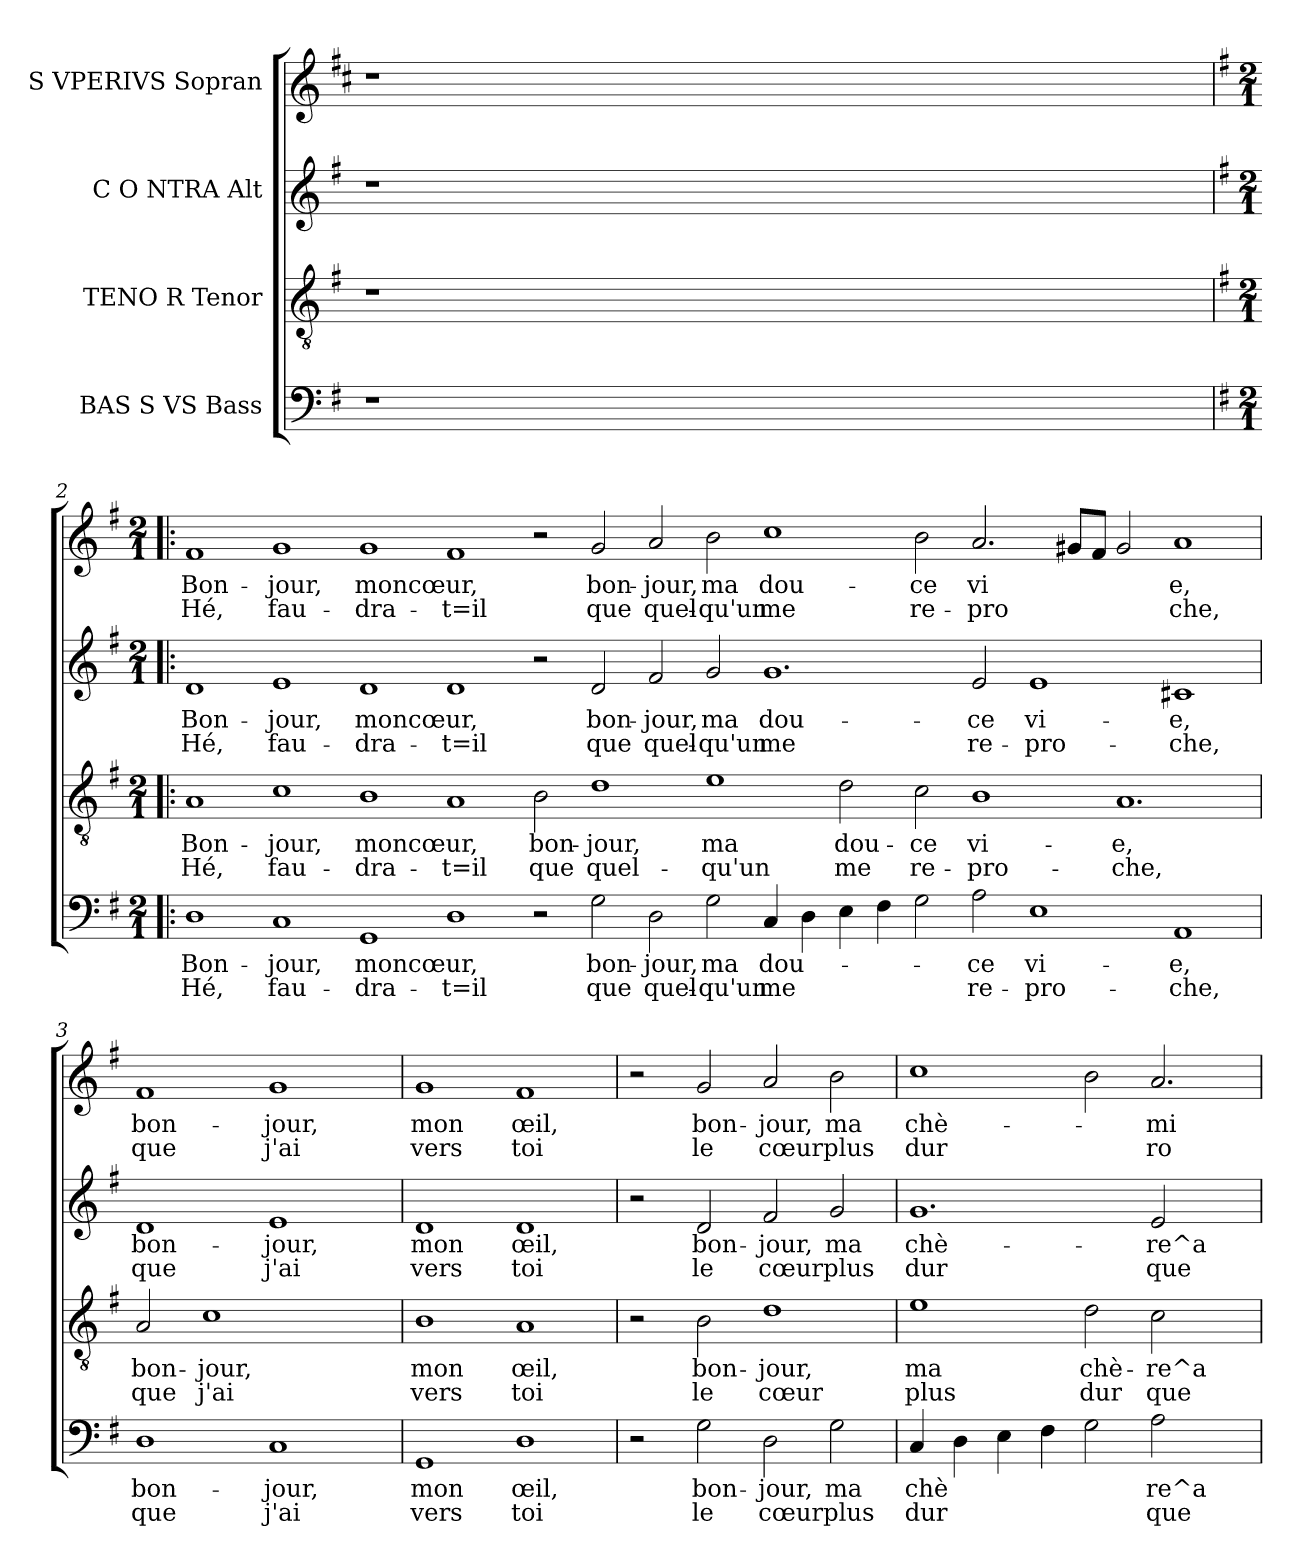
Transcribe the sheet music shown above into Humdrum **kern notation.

**kern	**text	**text	**kern	**text	**text	**kern	**text	**text	**kern	**text	**text
*part4	*part4	*part4	*part3	*part3	*part3	*part2	*part2	*part2	*part1	*part1	*part1
*staff4	*staff4	*staff4	*staff3	*staff3	*staff3	*staff2	*staff2	*staff2	*staff1	*staff1	*staff1
*I"BAS S VS  Bass	*	*	*I"TENO R  Tenor	*	*	*I"C O NTRA  Alt	*	*	*I"S VPERIVS  Sopran	*	*
!!LO:PB:g=z
*stria5	*	*	*stria5	*	*	*stria5	*	*	*stria5	*	*
*clefF4	*	*	*clefGv2	*	*	*clefG2	*	*	*clefG2	*	*
*	*	*	*	*	*	*	*	*	*ITrd-3c-5	*	*
*k[f#]	*	*	*k[f#]	*	*	*k[f#]	*	*	*k[f#]	*	*
*G:	*	*	*G:	*	*	*G:	*	*	*G:	*	*
=1	=1	=1	=1	=1	=1	=1	=1	=1	=1	=1	=1
1r	.	.	1r	.	.	1r	.	.	1r	.	.
=2!|:	=2!|:	=2!|:	=2!|:	=2!|:	=2!|:	=2!|:	=2!|:	=2!|:	=2!|:	=2!|:	=2!|:
*	*	*	*	*	*	*	*	*	*k[]	*	*
*	*	*	*	*	*	*	*	*	*C:	*	*
*M2/1	*	*	*M2/1	*	*	*M2/1	*	*	*M2/1	*	*
!	!LO:LY:b:cj	!LO:LY:b:cj	!	!LO:LY:b:cj	!LO:LY:b:cj	!	!LO:LY:b:cj	!LO:LY:b:cj	!	!LO:LY:b:cj	!LO:LY:b:cj
1D	Bon-	-Hé,	1A	Bon-	-Hé,	1d	Bon-	-Hé,	1b	Bon-	-Hé,
!	!LO:LY:b:cj	!LO:LY:b:cj	!	!LO:LY:b:cj	!LO:LY:b:cj	!	!LO:LY:b:cj	!LO:LY:b:cj	!	!LO:LY:b:cj	!LO:LY:b:cj
1C	jour,	fau-	1c	jour,	fau-	1e	jour,	fau-	1cc	jour,	fau-
!	!LO:LY:b:cj	!LO:LY:b:cj	!	!LO:LY:b:cj	!LO:LY:b:cj	!	!LO:LY:b:cj	!LO:LY:b:cj	!	!LO:LY:b:cj	!LO:LY:b:cj
1GG	-moncœur,	dra-	1B	-moncœur,	dra-	1d	-moncœur,	dra-	1cc	-moncœur,	dra-
!	!LO:LY:b:cj	!LO:LY:b:cj	!	!LO:LY:b:cj	!LO:LY:b:cj	!	!LO:LY:b:cj	!LO:LY:b:cj	!	!LO:LY:b:cj	!LO:LY:b:cj
1D	-	t=il	1A	-	t=il	1d	-	t=il	1b	-	t=il
!	!	!	!	!LO:LY:b:cj	!LO:LY:b:cj	!	!	!	!	!	!
2r	.	.	2B\	bon-	-que	2r	.	.	2r	.	.
!	!LO:LY:b:cj	!LO:LY:b:cj	!	!LO:LY:b:cj	!LO:LY:b:cj	!	!LO:LY:b:cj	!LO:LY:b:cj	!	!LO:LY:b:cj	!LO:LY:b:cj
2G\	bon-	-que	1d	jour,	quel-	2d/	bon-	-que	2cc/	bon-	-que
!	!LO:LY:b:cj	!LO:LY:b:cj	!	!	!	!	!LO:LY:b:cj	!LO:LY:b:cj	!	!LO:LY:b:cj	!LO:LY:b:cj
2D\	jour,	quel-	.	.	.	2f#/	jour,	quel-	2dd/	jour,	quel-
!	!LO:LY:b:cj	!LO:LY:b:cj	!	!LO:LY:b:cj	!LO:LY:b:cj	!	!LO:LY:b:cj	!LO:LY:b:cj	!	!LO:LY:b:cj	!LO:LY:b:cj
2G\	-ma	qu'un	1e	-ma	qu'un	2g/	-ma	qu'un	2ee\	-ma	qu'un
!	!LO:LY:b:cj	!LO:LY:b:cj	!	!	!	!	!LO:LY:b:cj	!LO:LY:b:cj	!	!LO:LY:b:cj	!LO:LY:b:cj
4C/	dou-	-me	.	.	.	1.g	dou-	-me	1ff	dou-	-me
!	!LO:LY:b:cj	!LO:LY:b:cj	!	!	!	!	!	!	!	!	!
4D\	.	.	.	.	.	.	.	.	.	.	.
!	!LO:LY:b:cj	!LO:LY:b:cj	!	!LO:LY:b:cj	!LO:LY:b:cj	!	!	!	!	!	!
4E\	.	.	2d\	dou-	-me	.	.	.	.	.	.
!	!LO:LY:b:cj	!LO:LY:b:cj	!	!	!	!	!	!	!	!	!
4F#\	.	.	.	.	.	.	.	.	.	.	.
!	!LO:LY:b:cj	!LO:LY:b:cj	!	!LO:LY:b:cj	!LO:LY:b:cj	!	!	!	!	!LO:LY:b:cj	!LO:LY:b:cj
2G\	.	.	2c\	ce	re-	.	.	.	2ee\	ce	re-
!	!LO:LY:b:cj	!LO:LY:b:cj	!	!LO:LY:b:cj	!LO:LY:b:cj	!	!LO:LY:b:cj	!LO:LY:b:cj	!	!LO:LY:b:cj	!LO:LY:b:cj
2A\	ce	re-	1B	-vi-	-pro-	2e/	ce	re-	2.dd/	-vi-	-pro-
!	!LO:LY:b:cj	!LO:LY:b:cj	!	!	!	!	!LO:LY:b:cj	!LO:LY:b:cj	!	!	!
1E	-vi-	-pro-	.	.	.	1e	-vi-	-pro-	.	.	.
!	!	!	!	!	!	!	!	!	!	!LO:LY:b:cj	!LO:LY:b:cj
.	.	.	.	.	.	.	.	.	8cc#/L	--	-
!	!	!	!	!	!	!	!	!	!	!LO:LY:b:cj	!LO:LY:b:cj
.	.	.	.	.	.	.	.	.	8b/J	-	-
!	!	!	!	!LO:LY:b:cj	!LO:LY:b:cj	!	!	!	!	!LO:LY:b:cj	!LO:LY:b:cj
.	.	.	1.A	-e,	che,	.	.	.	2cc#/	-	-
!	!LO:LY:b:cj	!LO:LY:b:cj	!	!	!	!	!LO:LY:b:cj	!LO:LY:b:cj	!	!LO:LY:b:cj	!LO:LY:b:cj
1AA	-e,	che,	.	.	.	1c#X	-e,	che,	1dd	e,	che,
!!LO:LB:g=z
=3	=3	=3	=3	=3	=3	=3	=3	=3	=3	=3	=3
!	!LO:LY:b:cj	!LO:LY:b:cj	!	!LO:LY:b:cj	!LO:LY:b:cj	!	!LO:LY:b:cj	!LO:LY:b:cj	!	!LO:LY:b:cj	!LO:LY:b:cj
1D	bon-	-que	2A/	bon-	-que	1d	bon-	-que	1b	bon-	-que
!	!	!	!	!LO:LY:b:cj	!LO:LY:b:cj	!	!	!	!	!	!
.	.	.	1c	jour,	j'ai	.	.	.	.	.	.
!	!LO:LY:b:cj	!LO:LY:b:cj	!	!	!	!	!LO:LY:b:cj	!LO:LY:b:cj	!	!LO:LY:b:cj	!LO:LY:b:cj
1C	jour,	j'ai	.	.	.	1e	jour,	j'ai	1cc	jour,	j'ai
.	.	.	2ryy	.	.	.	.	.	.	.	.
=4	=4	=4	=4	=4	=4	=4	=4	=4	=4	=4	=4
!	!LO:LY:b:cj	!LO:LY:b:cj	!	!LO:LY:b:cj	!LO:LY:b:cj	!	!LO:LY:b:cj	!LO:LY:b:cj	!	!LO:LY:b:cj	!LO:LY:b:cj
1GG	mon	vers	1B	mon	vers	1d	mon	vers	1cc	mon	vers
!	!LO:LY:b:cj	!LO:LY:b:cj	!	!LO:LY:b:cj	!LO:LY:b:cj	!	!LO:LY:b:cj	!LO:LY:b:cj	!	!LO:LY:b:cj	!LO:LY:b:cj
1D	œil,	toi	1A	œil,	toi	1d	œil,	toi	1b	œil,	toi
=5	=5	=5	=5	=5	=5	=5	=5	=5	=5	=5	=5
2r	.	.	2r	.	.	2r	.	.	2r	.	.
!	!LO:LY:b:cj	!LO:LY:b:cj	!	!LO:LY:b:cj	!LO:LY:b:cj	!	!LO:LY:b:cj	!LO:LY:b:cj	!	!LO:LY:b:cj	!LO:LY:b:cj
2G\	bon-	-le	2B\	bon-	-le	2d/	bon-	-le	2cc/	bon-	-le
!	!LO:LY:b:cj	!LO:LY:b:cj	!	!LO:LY:b:cj	!LO:LY:b:cj	!	!LO:LY:b:cj	!LO:LY:b:cj	!	!LO:LY:b:cj	!LO:LY:b:cj
2D\	jour,	cœurplus	1d	jour,	cœur	2f#/	jour,	cœurplus	2dd/	jour,	cœurplus
!	!LO:LY:b:cj	!LO:LY:b:cj	!	!	!	!	!LO:LY:b:cj	!LO:LY:b:cj	!	!LO:LY:b:cj	!LO:LY:b:cj
2G\	ma	.	.	.	.	2g/	ma	.	2ee\	ma	.
=6	=6	=6	=6	=6	=6	=6	=6	=6	=6	=6	=6
!	!LO:LY:b:cj	!LO:LY:b:cj	!	!LO:LY:b:cj	!LO:LY:b:cj	!	!LO:LY:b:cj	!LO:LY:b:cj	!	!LO:LY:b:cj	!LO:LY:b:cj
4C/	chè-	-dur	1e	ma	plus	1.g	chè-	-dur	1ff	chè-	-dur
!	!LO:LY:b:cj	!LO:LY:b:cj	!	!	!	!	!	!	!	!	!
4D\	.	-	.	.	.	.	.	.	.	.	.
!	!LO:LY:b:cj	!LO:LY:b:cj	!	!	!	!	!	!	!	!	!
4E\	-	-	.	.	.	.	.	.	.	.	.
!	!LO:LY:b:cj	!LO:LY:b:cj	!	!	!	!	!	!	!	!	!
4F#\	-	-	.	.	.	.	.	.	.	.	.
!	!LO:LY:b:cj	!LO:LY:b:cj	!	!LO:LY:b:cj	!LO:LY:b:cj	!	!	!	!	!	!
2G\	-	-	2d\	chè-	-dur	.	.	.	2ee\	.	.
!	!LO:LY:b:cj	!LO:LY:b:cj	!	!LO:LY:b:cj	!LO:LY:b:cj	!	!LO:LY:b:cj	!LO:LY:b:cj	!	!LO:LY:b:cj	!LO:LY:b:cj
2A\	-re^a-	-que	2c\	re^a-	-que	2e/	re^a-	-que	2.dd/	mi-	-ro-
4ryy	.	.	4ryy	.	.	4ryy	.	.	.	.	.
=	=	=	=	=	=	=	=	=	=	=	=
*-	*-	*-	*-	*-	*-	*-	*-	*-	*-	*-	*-
